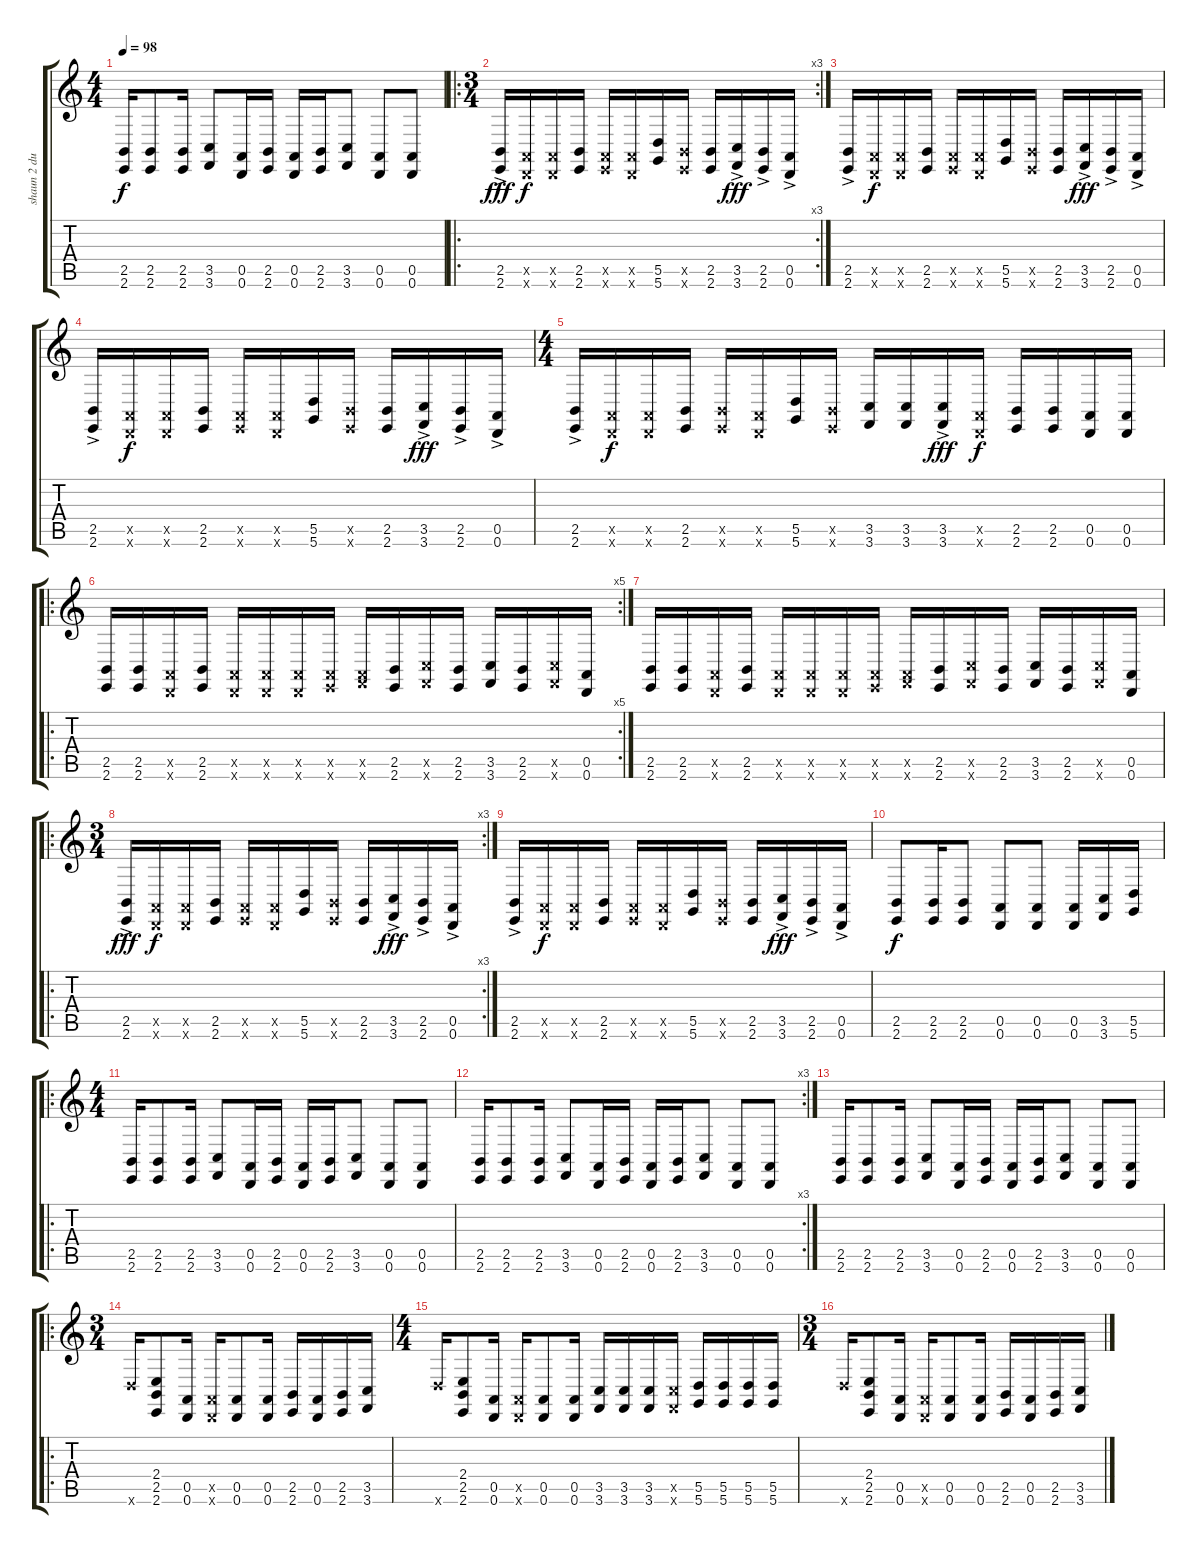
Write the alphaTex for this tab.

\track ("shaun 2 dub" "shaun 2 du") {instrument lead8bassandlead}
\staff {score tabs}
\tuning (E4 B3 G3 D3 A2 D2) {hide}
\ts (4 4)
\tempo 98
\clef g2
\ks c
(2.5 2.6).16{dy f} (2.5 2.6).8 (2.5 2.6).16 (3.5 3.6).8 (0.5 0.6).16 (2.5 2.6).16 (0.5 0.6).16 (2.5 2.6).16 (3.5 3.6).8 (0.5 0.6).8 (0.5 0.6).8 |
\ro
\rc 3
\ts (3 4)
(2.5{ac} 2.6).16{dy fff} (0.5{x} 0.6{x}).16{dy f} (0.5{x} 0.6{x}).16 (2.5 2.6).16 (0.5{x} 2.6{x}).16 (0.5{x} 0.6{x}).16 (5.5 5.6).16 (2.5{x} 2.6{x}).16 (2.5 2.6).16 (3.5{ac} 3.6).16{dy fff} (2.5{ac} 2.6).16 (0.5{ac} 0.6).16 |
(2.5{ac} 2.6).16 (0.5{x} 0.6{x}).16{dy f} (0.5{x} 0.6{x}).16 (2.5 2.6).16 (0.5{x} 2.6{x}).16 (0.5{x} 0.6{x}).16 (5.5 5.6).16 (2.5{x} 2.6{x}).16 (2.5 2.6).16 (3.5{ac} 3.6).16{dy fff} (2.5{ac} 2.6).16 (0.5{ac} 0.6).16 |
(2.5{ac} 2.6).16 (0.5{x} 0.6{x}).16{dy f} (0.5{x} 0.6{x}).16 (2.5 2.6).16 (0.5{x} 2.6{x}).16 (0.5{x} 0.6{x}).16 (5.5 5.6).16 (2.5{x} 2.6{x}).16 (2.5 2.6).16 (3.5{ac} 3.6).16{dy fff} (2.5{ac} 2.6).16 (0.5{ac} 0.6).16 |
\ts (4 4)
(2.5{ac} 2.6).16 (0.5{x} 0.6{x}).16{dy f} (0.5{x} 0.6{x}).16 (2.5 2.6).16 (2.5{x} 2.6{x}).16 (0.5{x} 0.6{x}).16 (5.5 5.6).16 (2.5{x} 2.6{x}).16 (3.5 3.6).16 (3.5 3.6).16 (3.5{ac} 3.6).16{dy fff} (0.5{x} 0.6{x}).16{dy f} (2.5 2.6).16 (2.5 2.6).16 (0.5 0.6).16 (0.5 0.6).16 |
\ro
\rc 5
(2.5 2.6).16 (2.5 2.6).16 (0.5{x} 0.6{x}).16 (2.5 2.6).16 (0.5{x} 0.6{x}).16 (0.5{x} 0.6{x}).16 (0.5{x} 0.6{x}).16 (0.5{x} 2.6{x}).16 (0.5{x} 3.6{x}).16 (2.5 2.6).16 (3.5{x} 3.6{x}).16 (2.5 2.6).16 (3.5 3.6).16 (2.5 2.6).16 (3.5{x} 3.6{x}).16 (0.5 0.6).16 |
(2.5 2.6).16 (2.5 2.6).16 (0.5{x} 0.6{x}).16 (2.5 2.6).16 (0.5{x} 0.6{x}).16 (0.5{x} 0.6{x}).16 (0.5{x} 0.6{x}).16 (0.5{x} 2.6{x}).16 (0.5{x} 3.6{x}).16 (2.5 2.6).16 (3.5{x} 3.6{x}).16 (2.5 2.6).16 (3.5 3.6).16 (2.5 2.6).16 (3.5{x} 3.6{x}).16 (0.5 0.6).16 |
\ro
\rc 3
\ts (3 4)
(2.5{ac} 2.6).16{dy fff} (0.5{x} 0.6{x}).16{dy f} (0.5{x} 0.6{x}).16 (2.5 2.6).16 (0.5{x} 2.6{x}).16 (0.5{x} 0.6{x}).16 (5.5 5.6).16 (2.5{x} 2.6{x}).16 (2.5 2.6).16 (3.5{ac} 3.6).16{dy fff} (2.5{ac} 2.6).16 (0.5{ac} 0.6).16 |
(2.5{ac} 2.6).16 (0.5{x} 0.6{x}).16{dy f} (0.5{x} 0.6{x}).16 (2.5 2.6).16 (0.5{x} 2.6{x}).16 (0.5{x} 0.6{x}).16 (5.5 5.6).16 (2.5{x} 2.6{x}).16 (2.5 2.6).16 (3.5{ac} 3.6).16{dy fff} (2.5{ac} 2.6).16 (0.5{ac} 0.6).16 |
(2.5 2.6).8{dy f} (2.5 2.6).16 (2.5 2.6).8 (0.5 0.6).8 (0.5 0.6).8 (0.5 0.6).16 (3.5 3.6).16 (5.5 5.6).16 |
\ro
\ts (4 4)
(2.5 2.6).16 (2.5 2.6).8 (2.5 2.6).16 (3.5 3.6).8 (0.5 0.6).16 (2.5 2.6).16 (0.5 0.6).16 (2.5 2.6).16 (3.5 3.6).8 (0.5 0.6).8 (0.5 0.6).8 |
\rc 3
(2.5 2.6).16 (2.5 2.6).8 (2.5 2.6).16 (3.5 3.6).8 (0.5 0.6).16 (2.5 2.6).16 (0.5 0.6).16 (2.5 2.6).16 (3.5 3.6).8 (0.5 0.6).8 (0.5 0.6).8 |
(2.5 2.6).16 (2.5 2.6).8 (2.5 2.6).16 (3.5 3.6).8 (0.5 0.6).16 (2.5 2.6).16 (0.5 0.6).16 (2.5 2.6).16 (3.5 3.6).8 (0.5 0.6).8 (0.5 0.6).8 |
\ro
\ts (3 4)
12.6{x}.16 (2.4 2.5 2.6).8 (0.5 0.6).16 (0.5{x} 0.6{x}).16 (0.5 0.6).8 (0.5 0.6).16 (2.5 2.6).16 (0.5 0.6).16 (2.5 2.6).16 (3.5 3.6).16 |
\ts (4 4)
12.6{x}.16 (2.4 2.5 2.6).8 (0.5 0.6).16 (0.5{x} 0.6{x}).16 (0.5 0.6).8 (0.5 0.6).16 (3.5 3.6).16 (3.5 3.6).16 (3.5 3.6).16 (3.5{x} 3.6{x}).16 (5.5 5.6).16 (5.5 5.6).16 (5.5 5.6).16 (5.5 5.6).16 |
\ts (3 4)
12.6{x}.16 (2.4 2.5 2.6).8 (0.5 0.6).16 (0.5{x} 0.6{x}).16 (0.5 0.6).8 (0.5 0.6).16 (2.5 2.6).16 (0.5 0.6).16 (2.5 2.6).16 (3.5 3.6).16
